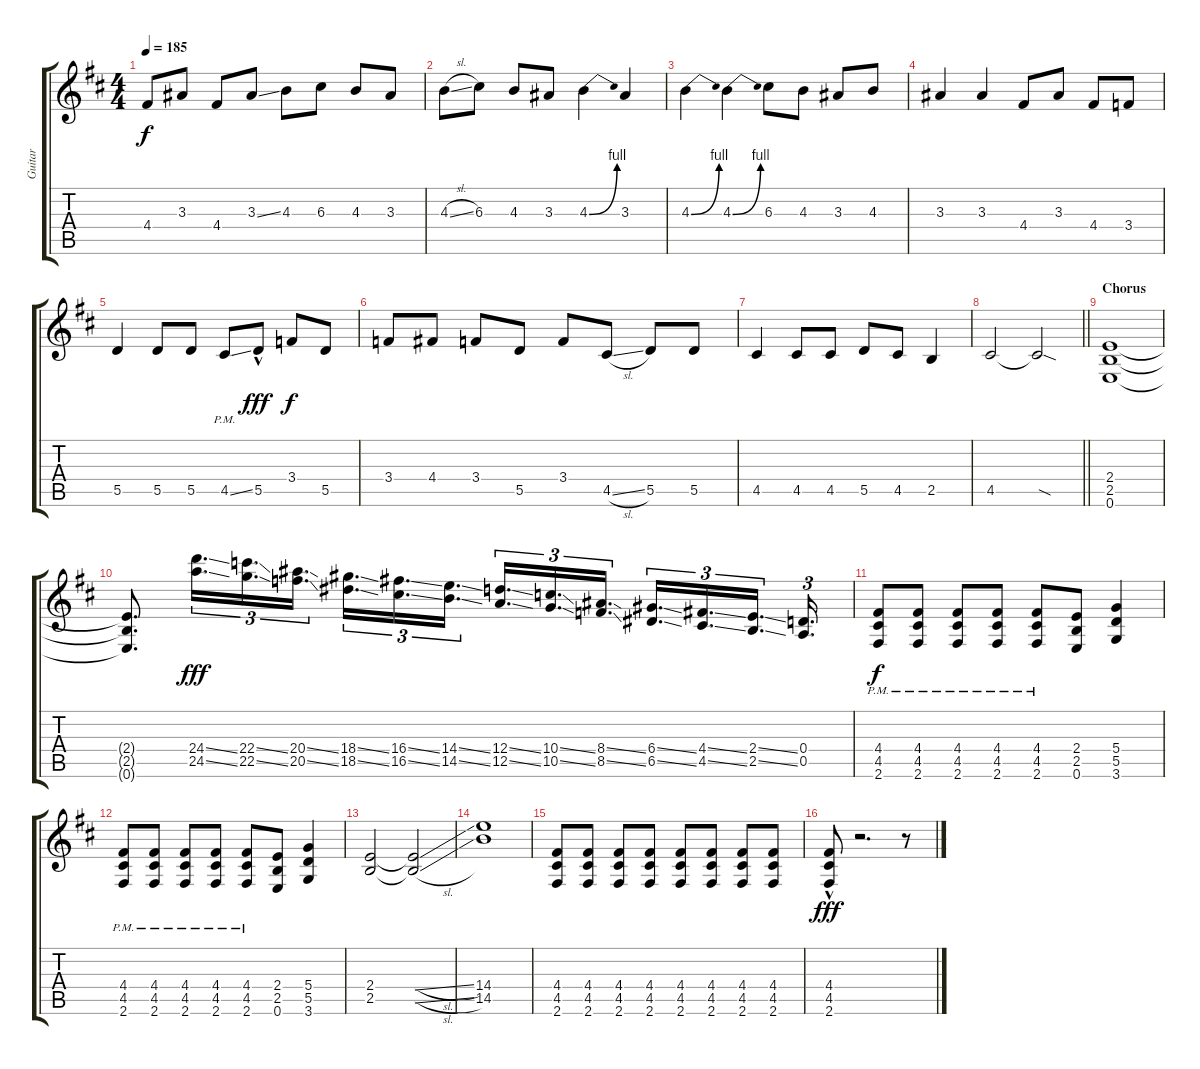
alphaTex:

\track ("Guitar" "Guitar") {instrument overdrivenguitar}
\staff {score tabs}
\tuning (E4 B3 G3 D3 A2 E2) {hide}
\ts (4 4)
\tempo 185
\clef g2
\ks d
4.4.8{dy f} 3.3.8 4.4.8 3.3{ss}.8 4.3.8 6.3.8 4.3.8 3.3.8 |
4.3{sl}.8 6.3.8 4.3.8 3.3.8 4.3{be (bend 0 0 60 4)}.4 3.3.4 |
4.3{be (bend 0 0 60 4)}.4 4.3{be (bend 0 0 60 4)}.4 6.3.8 4.3.8 3.3.8 4.3.8 |
3.3.4 3.3.4 4.4.8 3.3.8 4.4.8 3.4.8 |
5.5.4 5.5.8 5.5.8 4.5{ss pm}.8 5.5{hac}.8{dy fff} 3.4.8{dy f} 5.5.8 |
3.4.8 4.4.8 3.4.8 5.5.8 3.4.8 4.5{sl}.8 5.5.8 5.5.8 |
4.5.4 4.5.8 4.5.8 5.5.8 4.5.8 2.5.4 |
\barLineRight lightlight
4.5.2 4.5{sod t}.2 |
\section ("" "Chorus")
(2.4 2.5 0.6).1 |
(2.4{t} 2.5{t} 0.6{t}).8{d} (24.4{ss} 24.5{ss}).16{d tu (3 2) dy fff instrument guitarfretnoise} (22.4{ss} 22.5{ss}).16{d tu (3 2)} (20.4{ss} 20.5{ss}).16{d tu (3 2)} (18.4{ss} 18.5{ss}).16{d tu (3 2)} (16.4{ss} 16.5{ss}).16{d tu (3 2)} (14.4{ss} 14.5{ss}).16{d tu (3 2)} (12.4{ss} 12.5{ss}).16{d tu (3 2)} (10.4{ss} 10.5{ss}).16{d tu (3 2)} (8.4{ss} 8.5{ss}).16{d tu (3 2)} (6.4{ss} 6.5{ss}).16{d tu (3 2)} (4.4{ss} 4.5{ss}).16{d tu (3 2)} (2.4{ss} 2.5{ss}).16{d tu (3 2)} (0.4 0.5).16{d tu (3 2)} |
(4.4{pm} 4.5{pm} 2.6{pm}).8{dy f instrument overdrivenguitar} (4.4{pm} 4.5{pm} 2.6{pm}).8 (4.4{pm} 4.5{pm} 2.6{pm}).8 (4.4{pm} 4.5{pm} 2.6{pm}).8 (4.4{pm} 4.5{pm} 2.6{pm}).8 (2.4 2.5 0.6).8 (5.4 5.5 3.6).4 |
(4.4{pm} 4.5{pm} 2.6{pm}).8 (4.4{pm} 4.5{pm} 2.6{pm}).8 (4.4{pm} 4.5{pm} 2.6{pm}).8 (4.4{pm} 4.5{pm} 2.6{pm}).8 (4.4{pm} 4.5{pm} 2.6{pm}).8 (2.4 2.5 0.6).8 (5.4 5.5 3.6).4 |
(2.4 2.5).2 (2.4{sl t} 2.5{sl t}).2 |
(14.4 14.5).1 |
(4.4 4.5 2.6).8 (4.4 4.5 2.6).8 (4.4 4.5 2.6).8 (4.4 4.5 2.6).8 (4.4 4.5 2.6).8 (4.4 4.5 2.6).8 (4.4 4.5 2.6).8 (4.4 4.5 2.6).8 |
(4.4{hac} 4.5{hac} 2.6{hac}).8{dy fff} r.2{d} r.8
